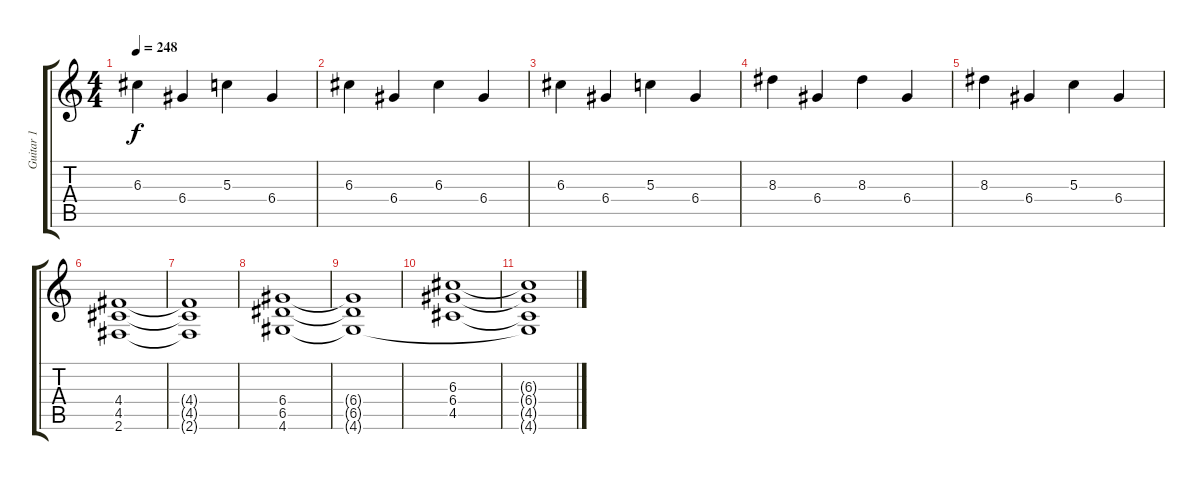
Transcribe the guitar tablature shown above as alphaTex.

\track ("Guitar 1" "Guitar 1") {instrument distortionguitar}
\staff {score tabs}
\tuning (E4 B3 G3 D3 A2 E2) {hide}
\ts (4 4)
\tempo 248
\clef g2
\ks c
6.3.4{dy f} 6.4.4 5.3.4 6.4.4 |
6.3.4 6.4.4 6.3.4 6.4.4 |
6.3.4 6.4.4 5.3.4 6.4.4 |
8.3.4 6.4.4 8.3.4 6.4.4 |
8.3.4 6.4.4 5.3.4 6.4.4 |
(4.4 4.5 2.6).1 |
(4.4{t} 4.5{t} 2.6{t}).1 |
(6.4 6.5 4.6).1 |
(6.4{t} 6.5{t} 4.6{t}).1 |
(6.3 6.4 4.5).1 |
(6.3{t} 6.4{t} 4.5{t} 4.6{t}).1
